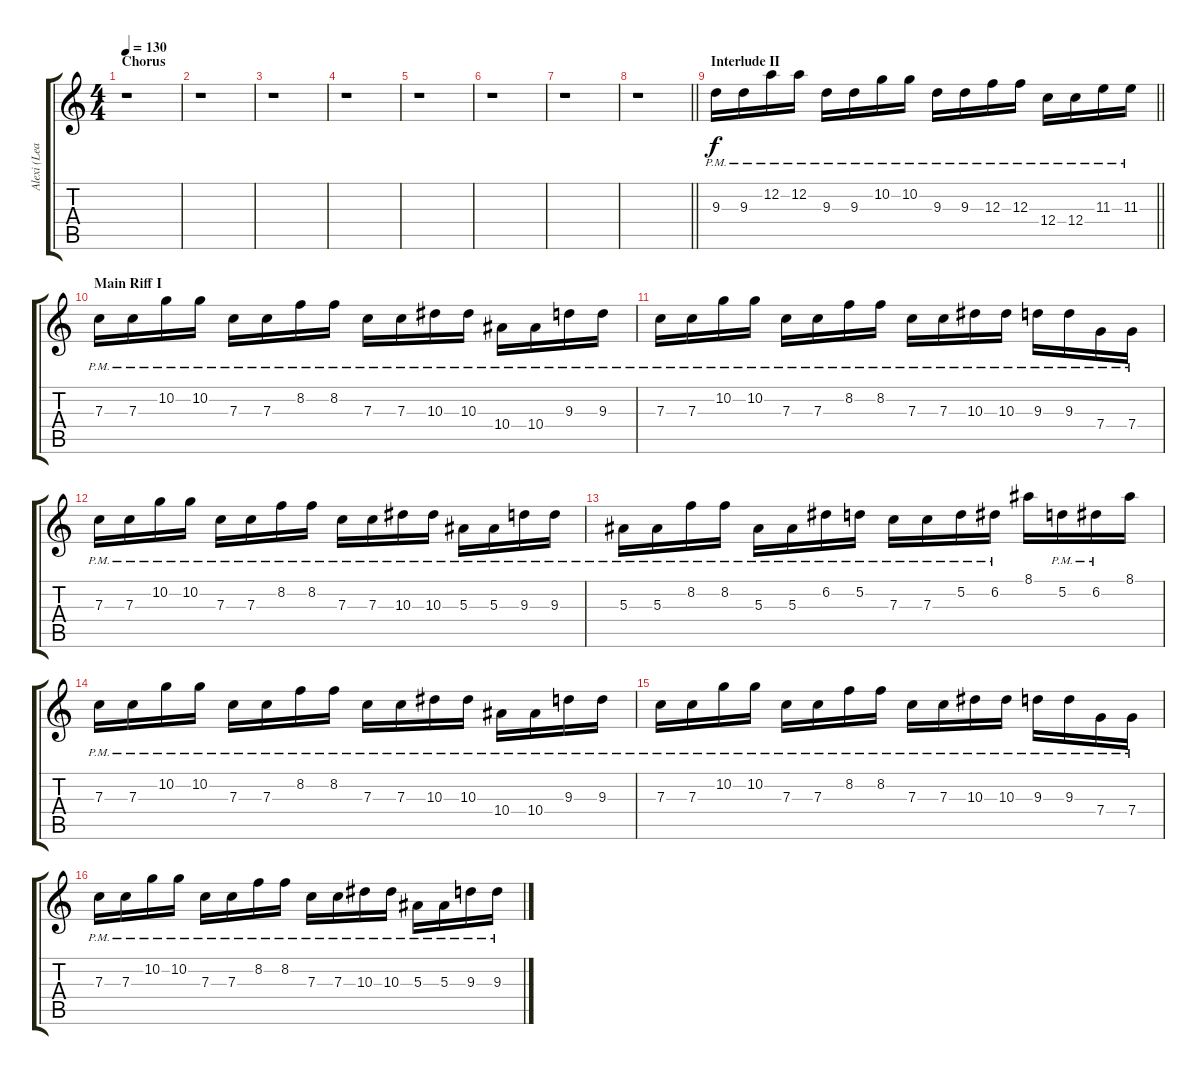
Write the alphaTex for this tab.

\track ("Alexi (Lead Guitar)" "Alexi (Lea") {instrument distortionguitar}
\staff {score tabs}
\tuning (D4 A3 F3 C3 G2 C2) {hide}
\ts (4 4)
\section ("" "Chorus")
\tempo 130
\clef g2
\ks c
r.1{dy f} |
r.1 |
r.1 |
r.1 |
r.1 |
r.1 |
r.1 |
\barLineRight lightlight
r.1 |
\section ("" "Interlude II")
\barLineRight lightlight
9.3{pm}.16{volume 16 balance 8 instrument distortionguitar} 9.3{pm}.16 12.2{pm}.16 12.2{pm}.16 9.3{pm}.16 9.3{pm}.16 10.2{pm}.16 10.2{pm}.16 9.3{pm}.16 9.3{pm}.16 12.3{pm}.16 12.3{pm}.16 12.4{pm}.16 12.4{pm}.16 11.3{pm}.16 11.3{pm}.16 |
\section ("" "Main Riff I")
7.3{pm}.16{volume 16 balance 8 instrument distortionguitar} 7.3{pm}.16 10.2{pm}.16 10.2{pm}.16 7.3{pm}.16 7.3{pm}.16 8.2{pm}.16 8.2{pm}.16 7.3{pm}.16 7.3{pm}.16 10.3{pm}.16 10.3{pm}.16 10.4{pm}.16 10.4{pm}.16 9.3{pm}.16 9.3{pm}.16 |
7.3{pm}.16 7.3{pm}.16 10.2{pm}.16 10.2{pm}.16 7.3{pm}.16 7.3{pm}.16 8.2{pm}.16 8.2{pm}.16 7.3{pm}.16 7.3{pm}.16 10.3{pm}.16 10.3{pm}.16 9.3{pm}.16 9.3{pm}.16 7.4{pm}.16 7.4{pm}.16 |
7.3{pm}.16 7.3{pm}.16 10.2{pm}.16 10.2{pm}.16 7.3{pm}.16 7.3{pm}.16 8.2{pm}.16 8.2{pm}.16 7.3{pm}.16 7.3{pm}.16 10.3{pm}.16 10.3{pm}.16 5.3{pm}.16 5.3{pm}.16 9.3{pm}.16 9.3{pm}.16 |
5.3{pm}.16 5.3{pm}.16 8.2{pm}.16 8.2{pm}.16 5.3{pm}.16 5.3{pm}.16 6.2{pm}.16 5.2{pm}.16 7.3{pm}.16 7.3{pm}.16 5.2{pm}.16 6.2{pm}.16 8.1.16 5.2{pm}.16 6.2{pm}.16 8.1.16 |
7.3{pm}.16 7.3{pm}.16 10.2{pm}.16 10.2{pm}.16 7.3{pm}.16 7.3{pm}.16 8.2{pm}.16 8.2{pm}.16 7.3{pm}.16 7.3{pm}.16 10.3{pm}.16 10.3{pm}.16 10.4{pm}.16 10.4{pm}.16 9.3{pm}.16 9.3{pm}.16 |
7.3{pm}.16 7.3{pm}.16 10.2{pm}.16 10.2{pm}.16 7.3{pm}.16 7.3{pm}.16 8.2{pm}.16 8.2{pm}.16 7.3{pm}.16 7.3{pm}.16 10.3{pm}.16 10.3{pm}.16 9.3{pm}.16 9.3{pm}.16 7.4{pm}.16 7.4{pm}.16 |
7.3{pm}.16 7.3{pm}.16 10.2{pm}.16 10.2{pm}.16 7.3{pm}.16 7.3{pm}.16 8.2{pm}.16 8.2{pm}.16 7.3{pm}.16 7.3{pm}.16 10.3{pm}.16 10.3{pm}.16 5.3{pm}.16 5.3{pm}.16 9.3{pm}.16 9.3{pm}.16
